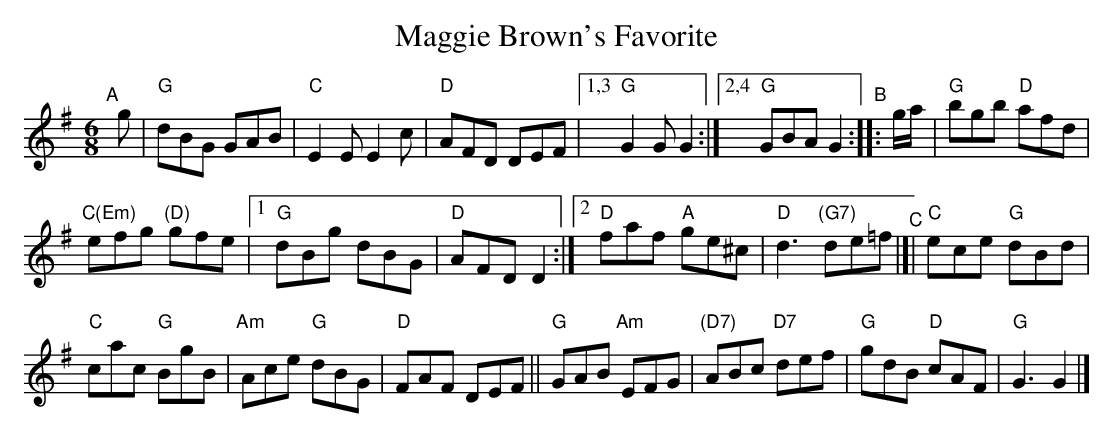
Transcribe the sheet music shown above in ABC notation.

X:1
T: Maggie Brown's Favorite
M: 6/8
K: G
"^A"[|] g | "G"dBG GAB | "C"E2E E2c | "D"AFD DEF |[1,3 "G"G2G G2 :|[2,4 "G"GBA G2 "^B":: g/a/ | "G"bgb "D"afd |
"C(Em)"efg "(D)"gfe |[1 "G"dBg dBG | "D"AFD D2 :|[2 "D"faf "A"ge^c | "D"d3 "(G7)"de=f "^C"|]| "C"ece "G"dBd |
"C"cac "G"BgB | "Am"Ace "G"dBG | "D"FAF DEF || "G"GAB "Am"EFG | "(D7)"ABc "D7"def | "G"gdB "D"cAF | "G"G3 G2 |]
